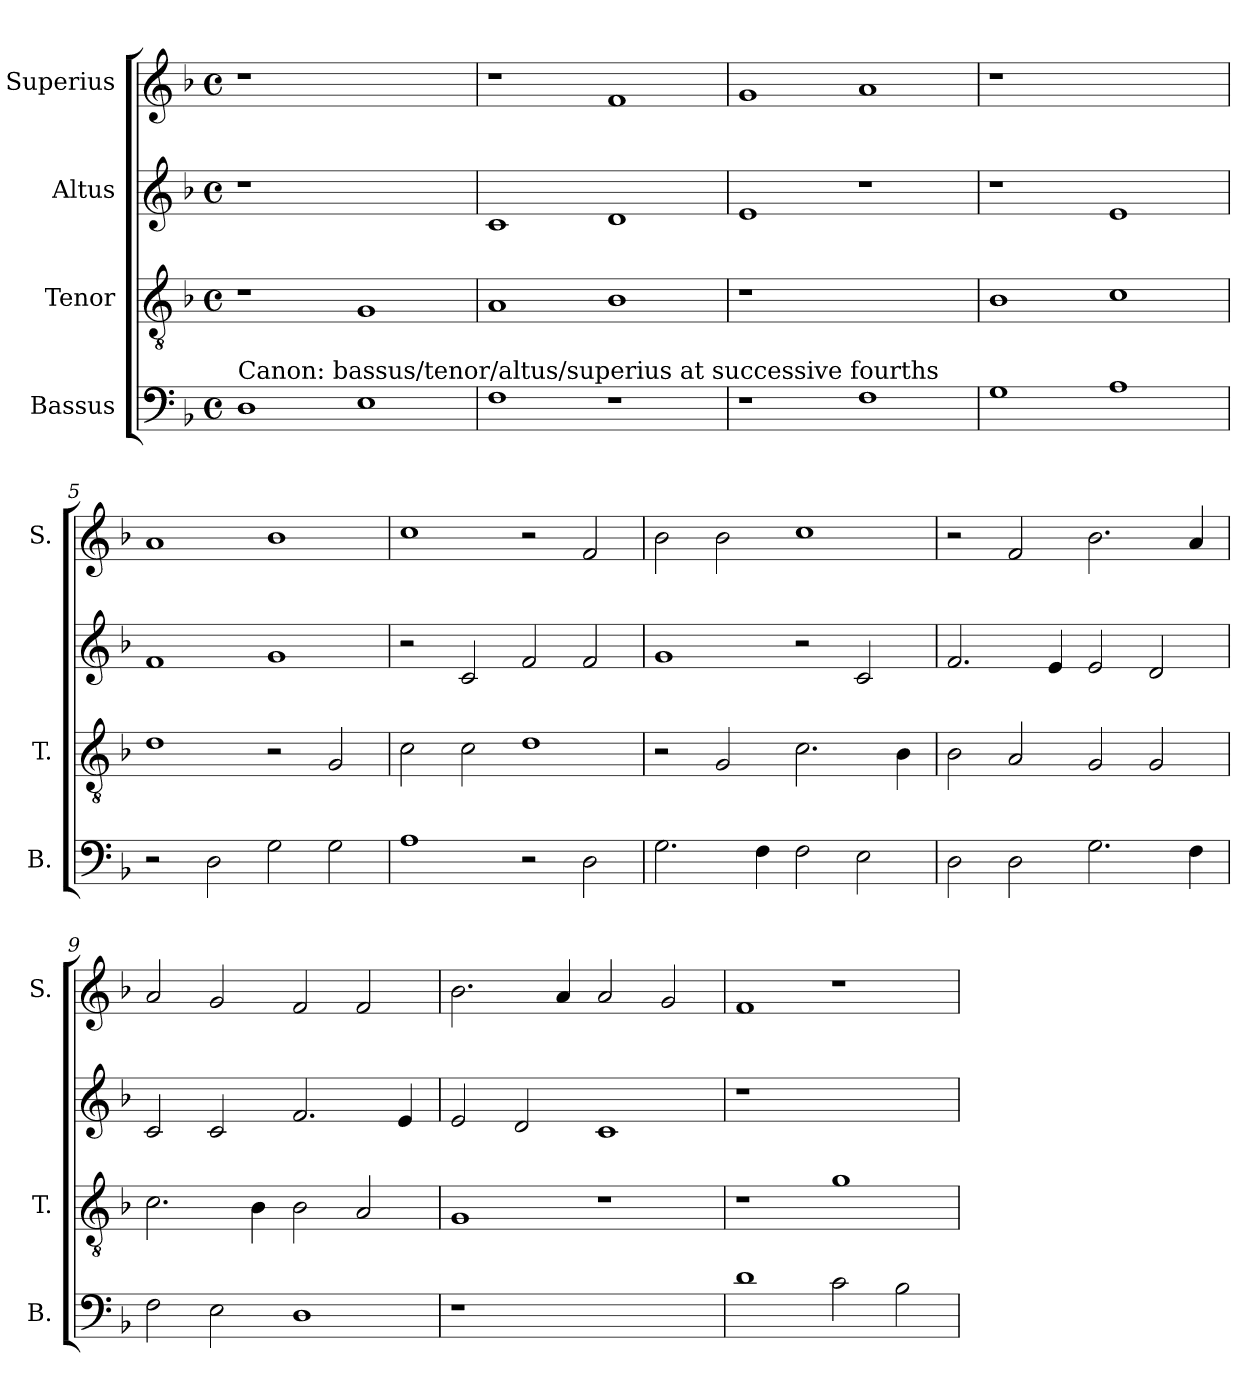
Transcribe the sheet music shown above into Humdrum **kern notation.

**kern	**kern	**kern	**kern
*part4	*part3	*part2	*part1
*staff4	*staff3	*staff2	*staff1
*I"Bassus	*I"Tenor	*I"Altus	*I"Superius
*I'B.	*I'T.	*	*I'S.
!!LO:PB:g=z
*clefF4	*clefGv2	*clefG2	*clefG2
*	*ITrd7c12	*	*
*k[b-]	*k[b-]	*k[b-]	*k[b-]
*F:	*F:	*F:	*F:
*M4/4	*M4/4	*M4/4	*M4/4
*met(c)	*met(c)	*met(c)	*met(c)
=1	=1	=1	=1
!LO:TX:a:t=Canon&colon; bassus/tenor/altus/superius at successive fourths	!	!	!
!	!	!LO:N:vis=1	!LO:N:vis=1
1Di	1r	1r	1r
1Ei	1GGi	1ryy	1ryy
=2	=2	=2	=2
1Fi	1AAi	1ci	1r
1r	1BB-i	1di	1fi
=3	=3	=3	=3
!	!LO:N:vis=1	!	!
1r	1r	1ei	1gi
1Fi	1ryy	1r	1ai
=4	=4	=4	=4
!	!	!	!LO:N:vis=1
1Gi	1BB-i	1r	1r
1Ai	1Ci	1ei	1ryy
=5	=5	=5	=5
2r	1Di	1fi	1ai
2Di\	.	.	.
2Gi\	2r	1gi	1b-i
2Gi\	2GGi/	.	.
!!LO:LB:g=z
=6	=6	=6	=6
1Ai	2Ci\	2r	1cci
.	2Ci\	2ci/	.
2r	1Di	2fi/	2r
2Di\	.	2fi/	2fi/
=7	=7	=7	=7
2.Gi\	2r	1gi	2b-i\
.	2GGi/	.	2b-i\
4Fi\	.	.	.
2Fi\	2.Ci\	2r	1cci
2Ei\	.	2ci/	.
.	4BB-i\	.	.
=8	=8	=8	=8
2Di\	2BB-i\	2.fi/	2r
2Di\	2AAi/	.	2fi/
.	.	4ei/	.
2.Gi\	2GGi/	2ei/	2.b-i\
.	2GGi/	2di/	.
4Fi\	.	.	4ai/
=9	=9	=9	=9
2Fi\	2.Ci\	2ci/	2ai/
2Ei\	.	2ci/	2gi/
.	4BB-i\	.	.
1Di	2BB-i\	2.fi/	2fi/
.	2AAi/	.	2fi/
.	.	4ei/	.
=10	=10	=10	=10
!LO:N:vis=1	!	!	!
1r	1GGi	2ei/	2.b-i\
.	.	2di/	.
.	.	.	4ai/
1ryy	1r	1ci	2ai/
.	.	.	2gi/
!!LO:LB:g=z
=11	=11	=11	=11
!	!	!LO:N:vis=1	!
1di	1r	1r	1fi
2ci\	1Gi	1ryy	1r
2B-i\	.	.	.
=	=	=	=
*-	*-	*-	*-
